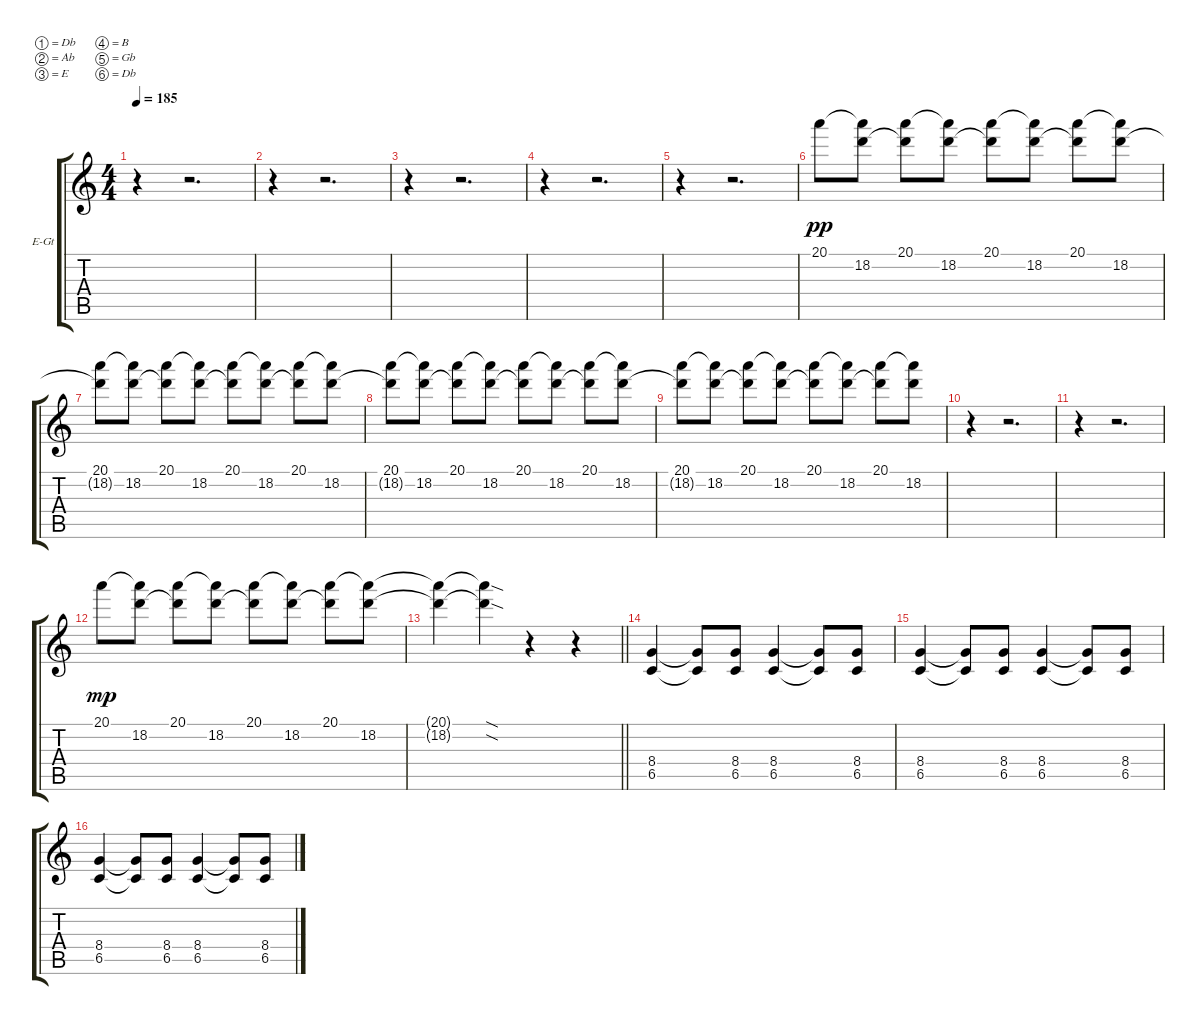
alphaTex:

\bracketExtendMode groupsimilarinstruments
\firstSystemTrackNameOrientation horizontal
\otherSystemsTrackNameOrientation horizontal
\track ("Gtr" "E-Gt") {instrument distortionguitar}
\staff {score tabs}
\tuning (Db4 Ab3 E3 B2 Gb2 Db2)
\ts (4 4)
\tempo 185
\clef g2
\ks c
r.4{dy f} r.2{d} |
r.4 r.2{d} |
r.4 r.2{d} |
r.4 r.2{d} |
r.4 r.2{d} |
20.1.8{dy pp} (20.1{t} 18.2).8 (20.1 18.2{t}).8 (20.1{t} 18.2).8 (20.1 18.2{t}).8 (20.1{t} 18.2).8 (20.1 18.2{t}).8 (20.1{t} 18.2).8 |
(20.1 18.2{t}).8 (20.1{t} 18.2).8 (20.1 18.2{t}).8 (20.1{t} 18.2).8 (20.1 18.2{t}).8 (20.1{t} 18.2).8 (20.1 18.2{t}).8 (20.1{t} 18.2).8 |
(20.1 18.2{t}).8 (20.1{t} 18.2).8 (20.1 18.2{t}).8 (20.1{t} 18.2).8 (20.1 18.2{t}).8 (20.1{t} 18.2).8 (20.1 18.2{t}).8 (20.1{t} 18.2).8 |
(20.1 18.2{t}).8 (20.1{t} 18.2).8 (20.1 18.2{t}).8 (20.1{t} 18.2).8 (20.1 18.2{t}).8 (20.1{t} 18.2).8 (20.1 18.2{t}).8 (20.1{t} 18.2).8 |
r.4 r.2{d} |
r.4 r.2{d} |
20.1.8{dy mp} (20.1{t} 18.2).8 (20.1 18.2{t}).8 (20.1{t} 18.2).8 (20.1 18.2{t}).8 (20.1{t} 18.2).8 (20.1 18.2{t}).8 (20.1{t} 18.2).8 |
\barLineRight lightlight
(20.1{t} 18.2{t}).4 (20.1{sod t} 18.2{sod t}).4 r.4 r.4 |
\section ("" "")
(8.4 6.5).4 (8.4{t} 6.5{t}).8 (8.4 6.5).8 (8.4 6.5).4 (8.4{t} 6.5{t}).8 (8.4 6.5).8 |
(8.4 6.5).4 (8.4{t} 6.5{t}).8 (8.4 6.5).8 (8.4 6.5).4 (8.4{t} 6.5{t}).8 (8.4 6.5).8 |
(8.4 6.5).4 (8.4{t} 6.5{t}).8 (8.4 6.5).8 (8.4 6.5).4 (8.4{t} 6.5{t}).8 (8.4 6.5).8
